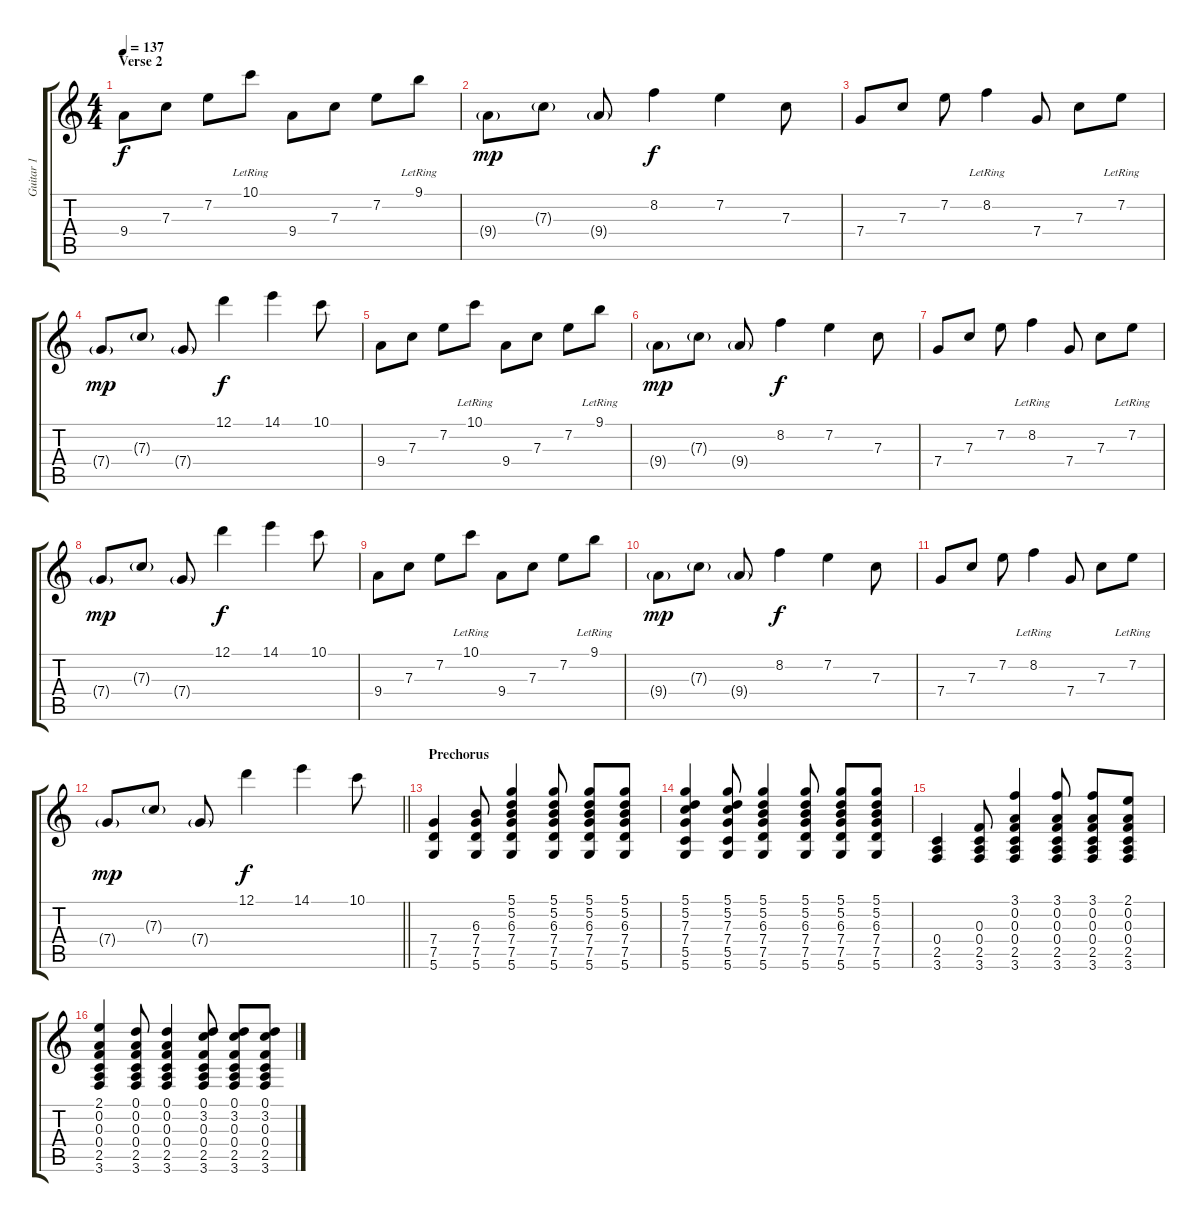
\track ("Guitar 1" "Guitar 1") {instrument electricguitarclean}
\staff {score tabs}
\tuning (D4 A3 F3 C3 G2 D2) {hide}
\ts (4 4)
\section ("" "Verse 2")
\tempo 137
\clef g2
\ks c
9.4.8{dy f volume 13 instrument electricguitarclean} 7.3.8 7.2.8 10.1{lr}.8 9.4.8 7.3.8 7.2.8 9.1{lr}.8 |
9.4{g}.8{dy mp} 7.3{g}.8 9.4{g}.8 8.2.4{dy f} 7.2.4 7.3.8 |
7.4.8 7.3.8 7.2.8 8.2{lr}.4 7.4.8 7.3.8 7.2{lr}.8 |
7.4{g}.8{dy mp} 7.3{g}.8 7.4{g}.8 12.1.4{dy f} 14.1.4 10.1.8 |
9.4.8 7.3.8 7.2.8 10.1{lr}.8 9.4.8 7.3.8 7.2.8 9.1{lr}.8 |
9.4{g}.8{dy mp} 7.3{g}.8 9.4{g}.8 8.2.4{dy f} 7.2.4 7.3.8 |
7.4.8 7.3.8 7.2.8 8.2{lr}.4 7.4.8 7.3.8 7.2{lr}.8 |
7.4{g}.8{dy mp} 7.3{g}.8 7.4{g}.8 12.1.4{dy f} 14.1.4 10.1.8 |
9.4.8 7.3.8 7.2.8 10.1{lr}.8 9.4.8 7.3.8 7.2.8 9.1{lr}.8 |
9.4{g}.8{dy mp} 7.3{g}.8 9.4{g}.8 8.2.4{dy f} 7.2.4 7.3.8 |
7.4.8 7.3.8 7.2.8 8.2{lr}.4 7.4.8 7.3.8 7.2{lr}.8 |
\barLineRight lightlight
7.4{g}.8{dy mp} 7.3{g}.8 7.4{g}.8 12.1.4{dy f} 14.1.4 10.1.8 |
\section ("" "Prechorus")
(7.4 7.5 5.6).4{volume 9} (6.3 7.4 7.5 5.6).8 (5.1 5.2 6.3 7.4 7.5 5.6).4 (5.1 5.2 6.3 7.4 7.5 5.6).8 (5.1 5.2 6.3 7.4 7.5 5.6).8 (5.1 5.2 6.3 7.4 7.5 5.6).8 |
(5.1 5.2 7.3 7.4 5.5 5.6).4 (5.1 5.2 7.3 7.4 5.5 5.6).8 (5.1 5.2 6.3 7.4 7.5 5.6).4 (5.1 5.2 6.3 7.4 7.5 5.6).8 (5.1 5.2 6.3 7.4 7.5 5.6).8 (5.1 5.2 6.3 7.4 7.5 5.6).8 |
(0.4 2.5 3.6).4 (0.3 0.4 2.5 3.6).8 (3.1 0.2 0.3 0.4 2.5 3.6).4 (3.1 0.2 0.3 0.4 2.5 3.6).8 (3.1 0.2 0.3 0.4 2.5 3.6).8 (2.1 0.2 0.3 0.4 2.5 3.6).8 |
(2.1 0.2 0.3 0.4 2.5 3.6).4 (0.1 0.2 0.3 0.4 2.5 3.6).8 (0.1 0.2 0.3 0.4 2.5 3.6).4 (0.1 3.2 0.3 0.4 2.5 3.6).8 (0.1 3.2 0.3 0.4 2.5 3.6).8 (0.1 3.2 0.3 0.4 2.5 3.6).8
